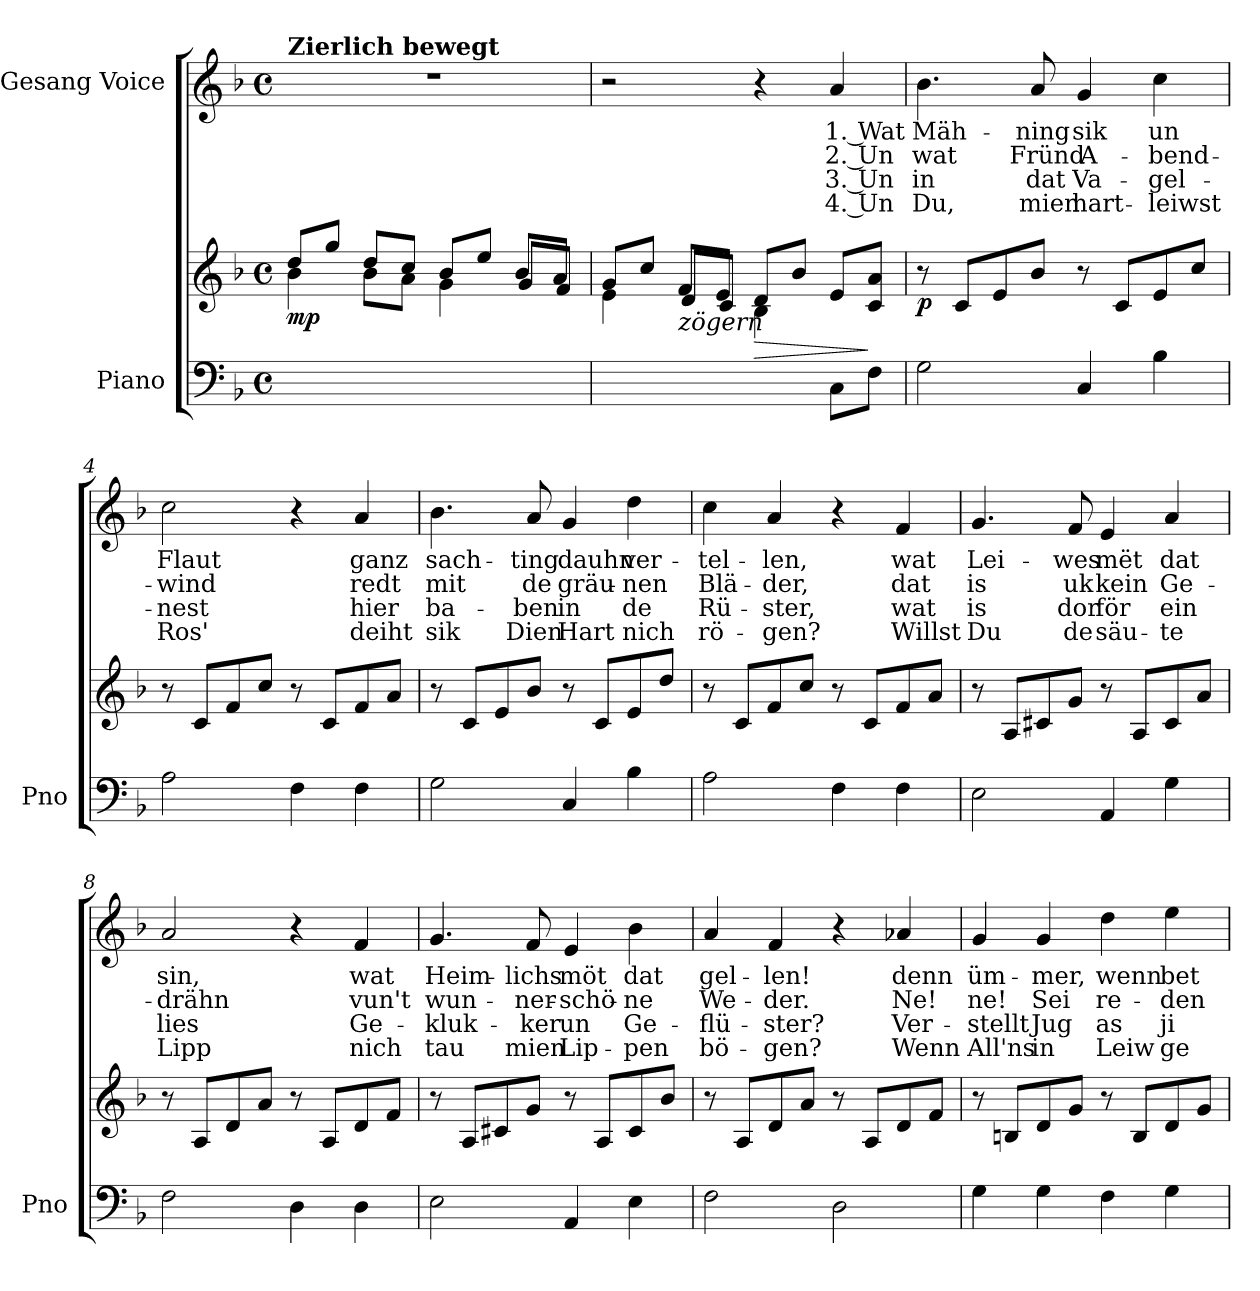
**kern	**kern	**dynam	**kern	**text	**text	**text	**text
*part2	*part2	*part2	*part1	*part1	*part1	*part1	*part1
*staff3	*staff2	*staff2/3	*staff1	*staff1	*staff1	*staff1	*staff1
*I"Piano	*	*	*I"Gesang Voice	*	*	*	*
*I'Pno	*	*	*	*	*	*	*
*clefF4	*clefG2	*	*clefG2	*	*	*	*
*k[b-]	*k[b-]	*	*k[b-]	*	*	*	*
*M4/4	*M4/4	*	*M4/4	*	*	*	*
*met(c)	*met(c)	*	*met(c)	*	*	*	*
=1	=1	=1	=1	=1	=1	=1	=1
*	*^	*	*	*	*	*	*
!	!	!	!	!LO:TX:a:B:t=Zierlich bewegt	!	!	!	!
!	!	!	!LO:DY:b	!	!	!	!	!
1ryy	8dd/L	4b-\	mp	1r	.	.	.	.
.	8gg/J	.	.	.	.	.	.	.
.	8dd/L	8b-\L	.	.	.	.	.	.
.	8cc/J	8a\J	.	.	.	.	.	.
.	8b-/L	4g\	.	.	.	.	.	.
.	8ee/J	.	.	.	.	.	.	.
.	8b-/L	8g/L	.	.	.	.	.	.
.	8a/J	8f/J	.	.	.	.	.	.
=2	=2	=2	=2	=2	=2	=2	=2	=2
2.ryy	8g/L	4e\	.	2r	.	.	.	.
.	8cc/J	.	.	.	.	.	.	.
!	!LO:TX:b:i:t=zögern	!	!	!	!	!	!	!
.	8f/L	8d/L	.	.	.	.	.	.
.	8e/J	8c/J	.	.	.	.	.	.
!	!	!	!LO:HP:b	!	!	!	!	!
.	8d/L	4B-\	>	4r	.	.	.	.
.	8b-/J	.	.	.	.	.	.	.
!	!	!	!	!	!LO:LY:b	!LO:LY:b	!LO:LY:b	!LO:LY:b
8C\L	8e/L	4ryy	.	4a/	1. Wat	2. Un	3. Un	4. Un
8F\J	8c/ 8a/J	.	]	.	.	.	.	.
*	*v	*v	*	*	*	*	*	*
=3	=3	=3	=3	=3	=3	=3	=3
!	!	!LO:DY:b	!	!LO:LY:b	!LO:LY:b	!LO:LY:b	!LO:LY:b
2G\	8r	p	4.b-\	Mäh-	wat	in	Du,
.	8c/L	.	.	.	.	.	.
.	8e/	.	.	.	.	.	.
!	!	!	!	!LO:LY:b	!LO:LY:b	!LO:LY:b	!LO:LY:b
.	8b-/J	.	8a/	-ning	Fründ	dat	mien
!	!	!	!	!LO:LY:b	!LO:LY:b	!LO:LY:b	!LO:LY:b
4C/	8r	.	4g/	sik	A-	Va-	hart-
.	8c/L	.	.	.	.	.	.
!	!	!	!	!LO:LY:b	!LO:LY:b	!LO:LY:b	!LO:LY:b
4B-\	8e/	.	4cc\	un	-bend-	-gel-	-leiwst
.	8cc/J	.	.	.	.	.	.
=4	=4	=4	=4	=4	=4	=4	=4
!	!	!	!	!LO:LY:b	!LO:LY:b	!LO:LY:b	!LO:LY:b
2A\	8r	.	2cc\	Flaut	-wind	-nest	Ros'
.	8c/L	.	.	.	.	.	.
.	8f/	.	.	.	.	.	.
.	8cc/J	.	.	.	.	.	.
4F\	8r	.	4r	.	.	.	.
.	8c/L	.	.	.	.	.	.
!	!	!	!	!LO:LY:b	!LO:LY:b	!LO:LY:b	!LO:LY:b
4F\	8f/	.	4a/	ganz	redt	hier	deiht
.	8a/J	.	.	.	.	.	.
!!LO:LB:g=z
=5	=5	=5	=5	=5	=5	=5	=5
!	!	!	!	!LO:LY:b	!LO:LY:b	!LO:LY:b	!LO:LY:b
2G\	8r	.	4.b-\	sach-	mit	ba-	sik
.	8c/L	.	.	.	.	.	.
.	8e/	.	.	.	.	.	.
!	!	!	!	!LO:LY:b	!LO:LY:b	!LO:LY:b	!LO:LY:b
.	8b-/J	.	8a/	-ting	de	-ben	Dien
!	!	!	!	!LO:LY:b	!LO:LY:b	!LO:LY:b	!LO:LY:b
4C/	8r	.	4g/	dauhn	gräu-	in	Hart
.	8c/L	.	.	.	.	.	.
!	!	!	!	!LO:LY:b	!LO:LY:b	!LO:LY:b	!LO:LY:b
4B-\	8e/	.	4dd\	ver-	-nen	de	nich
.	8dd/J	.	.	.	.	.	.
=6	=6	=6	=6	=6	=6	=6	=6
!	!	!	!	!LO:LY:b	!LO:LY:b	!LO:LY:b	!LO:LY:b
2A\	8r	.	4cc\	-tel-	Blä-	Rü-	rö-
.	8c/L	.	.	.	.	.	.
!	!	!	!	!LO:LY:b	!LO:LY:b	!LO:LY:b	!LO:LY:b
.	8f/	.	4a/	-len,	-der,	-ster,	-gen?
.	8cc/J	.	.	.	.	.	.
4F\	8r	.	4r	.	.	.	.
.	8c/L	.	.	.	.	.	.
!	!	!	!	!LO:LY:b	!LO:LY:b	!LO:LY:b	!LO:LY:b
4F\	8f/	.	4f/	wat	dat	wat	Willst
.	8a/J	.	.	.	.	.	.
=7	=7	=7	=7	=7	=7	=7	=7
!	!	!	!	!LO:LY:b	!LO:LY:b	!LO:LY:b	!LO:LY:b
2E\	8r	.	4.g/	Lei-	is	is	Du
.	8A/L	.	.	.	.	.	.
.	8c#X/	.	.	.	.	.	.
!	!	!	!	!LO:LY:b	!LO:LY:b	!LO:LY:b	!LO:LY:b
.	8g/J	.	8f/	-wes	uk	dor	de
!	!	!	!	!LO:LY:b	!LO:LY:b	!LO:LY:b	!LO:LY:b
4AA/	8r	.	4e/	mët	kein	för	säu-
.	8A/L	.	.	.	.	.	.
!	!	!	!	!LO:LY:b	!LO:LY:b	!LO:LY:b	!LO:LY:b
4G\	8c#/	.	4a/	dat	Ge-	ein	-te
.	8a/J	.	.	.	.	.	.
=8	=8	=8	=8	=8	=8	=8	=8
!	!	!	!	!LO:LY:b	!LO:LY:b	!LO:LY:b	!LO:LY:b
2F\	8r	.	2a/	sin,	-drähn	lies	Lipp
.	8A/L	.	.	.	.	.	.
.	8d/	.	.	.	.	.	.
.	8a/J	.	.	.	.	.	.
4D\	8r	.	4r	.	.	.	.
.	8A/L	.	.	.	.	.	.
!	!	!	!	!LO:LY:b	!LO:LY:b	!LO:LY:b	!LO:LY:b
4D\	8d/	.	4f/	wat	vun't	Ge-	nich
.	8f/J	.	.	.	.	.	.
=9	=9	=9	=9	=9	=9	=9	=9
!	!	!	!	!LO:LY:b	!LO:LY:b	!LO:LY:b	!LO:LY:b
2E\	8r	.	4.g/	Heim-	wun-	-kluk-	tau
.	8A/L	.	.	.	.	.	.
.	8c#X/	.	.	.	.	.	.
!	!	!	!	!LO:LY:b	!LO:LY:b	!LO:LY:b	!LO:LY:b
.	8g/J	.	8f/	-lichs	-ner-	-ker	mien
!	!	!	!	!LO:LY:b	!LO:LY:b	!LO:LY:b	!LO:LY:b
4AA/	8r	.	4e/	möt	-schö-	un	Lip-
.	8A/L	.	.	.	.	.	.
!	!	!	!	!LO:LY:b	!LO:LY:b	!LO:LY:b	!LO:LY:b
4E\	8c#/	.	4b-\	dat	-ne	Ge-	-pen
.	8b-/J	.	.	.	.	.	.
!!LO:LB:g=z
=10	=10	=10	=10	=10	=10	=10	=10
!	!	!	!	!LO:LY:b	!LO:LY:b	!LO:LY:b	!LO:LY:b
2F\	8r	.	4a/	gel-	We-	-flü-	bö-
.	8A/L	.	.	.	.	.	.
!	!	!	!	!LO:LY:b	!LO:LY:b	!LO:LY:b	!LO:LY:b
.	8d/	.	4f/	-len!	-der.	-ster?	-gen?
.	8a/J	.	.	.	.	.	.
2D\	8r	.	4r	.	.	.	.
.	8A/L	.	.	.	.	.	.
!	!	!	!	!LO:LY:b	!LO:LY:b	!LO:LY:b	!LO:LY:b
.	8d/	.	4a-X/	denn	Ne!	Ver-	Wenn
.	8f/J	.	.	.	.	.	.
=11	=11	=11	=11	=11	=11	=11	=11
!	!	!	!	!LO:LY:b	!LO:LY:b	!LO:LY:b	!LO:LY:b
4G\	8r	.	4g/	üm-	ne!	-stellt	All'ns
.	8Bn/L	.	.	.	.	.	.
!	!	!	!	!LO:LY:b	!LO:LY:b	!LO:LY:b	!LO:LY:b
4G\	8d/	.	4g/	-mer,	Sei	Jug	in
.	8g/J	.	.	.	.	.	.
!	!	!	!	!LO:LY:b	!LO:LY:b	!LO:LY:b	!LO:LY:b
4F\	8r	.	4dd\	wenn	re-	as	Leiw
.	8B/L	.	.	.	.	.	.
!	!	!	!	!LO:LY:b	!LO:LY:b	!LO:LY:b	!LO:LY:b
4G\	8d/	.	4ee\	bet	-den	ji	ge-
.	8g/J	.	.	.	.	.	.
=	=	=	=	=	=	=	=
*-	*-	*-	*-	*-	*-	*-	*-
